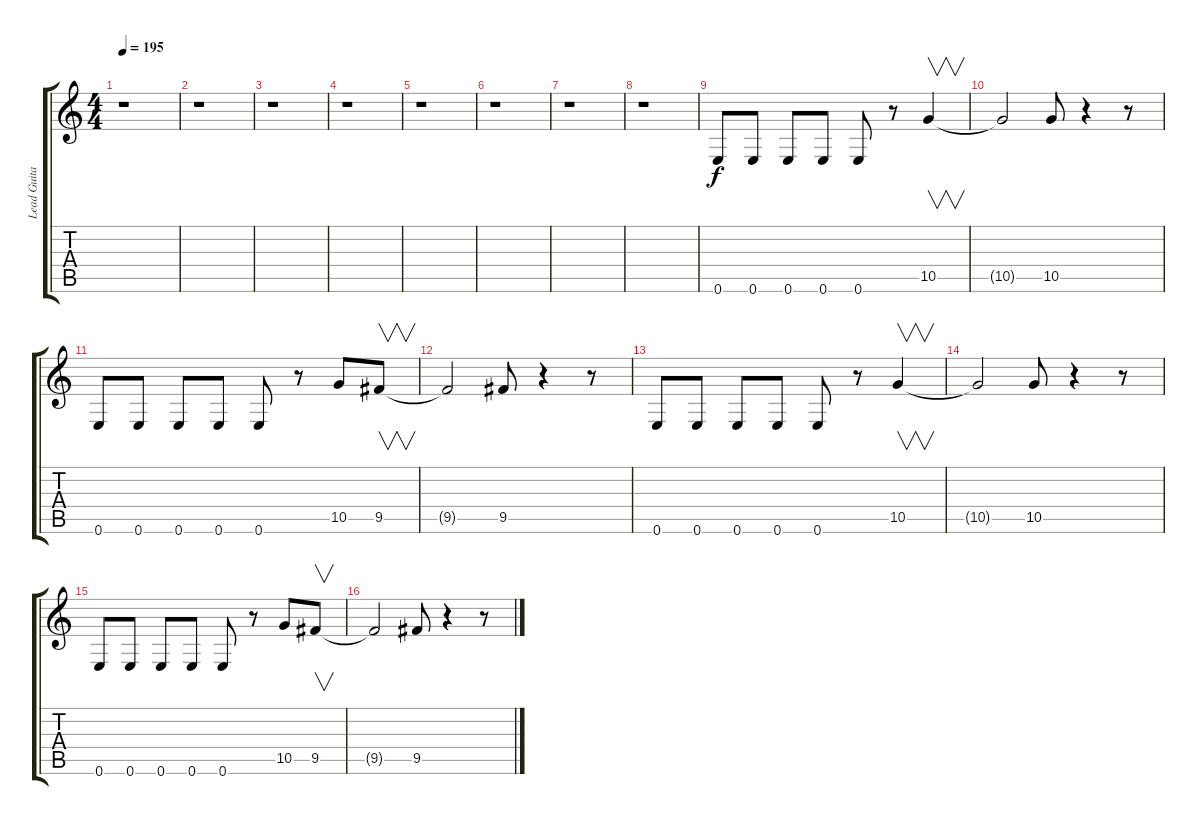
\track ("Lead Guitar" "Lead Guita") {instrument distortionguitar}
\staff {score tabs}
\tuning (E4 B3 G3 D3 A2 E2) {hide}
\ts (4 4)
\tempo 195
\tempo 185
\tempo 195
\clef g2
\ks c
r.1{dy f instrument distortionguitar} |
r.1 |
r.1 |
r.1 |
r.1 |
r.1 |
r.1 |
r.1 |
0.6.8 0.6.8 0.6.8 0.6.8 0.6.8 r.8 10.5.4{v} |
10.5{t}.2 10.5.8 r.4 r.8 |
0.6.8 0.6.8 0.6.8 0.6.8 0.6.8 r.8 10.5.8 9.5.8{v} |
9.5{t}.2 9.5.8 r.4 r.8 |
0.6.8 0.6.8 0.6.8 0.6.8 0.6.8 r.8 10.5.4{v} |
10.5{t}.2 10.5.8 r.4 r.8 |
0.6.8 0.6.8 0.6.8 0.6.8 0.6.8 r.8 10.5.8 9.5.8{v} |
9.5{t}.2 9.5.8 r.4 r.8
